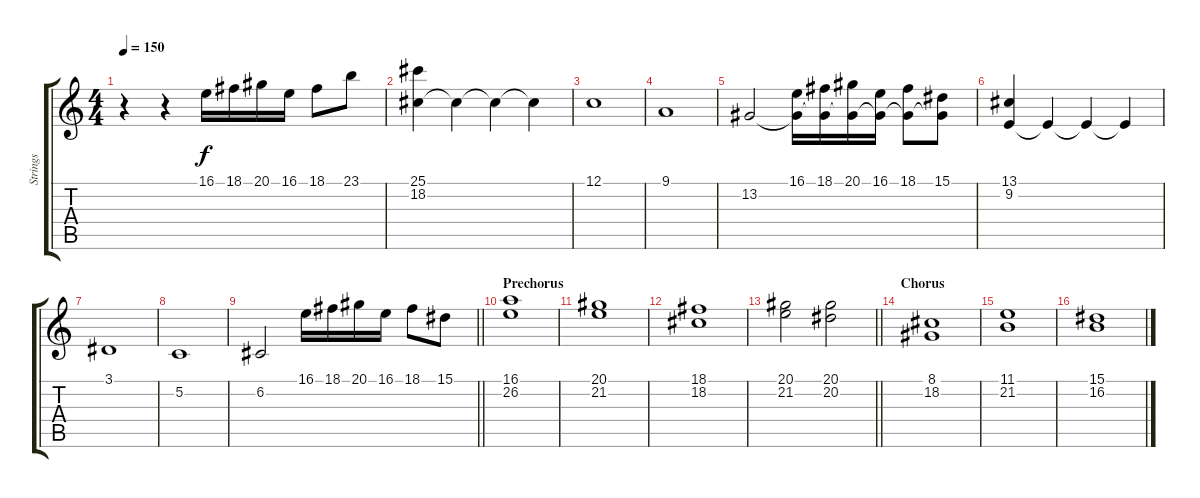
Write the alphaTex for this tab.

\track ("Strings" "Strings") {instrument stringensemble1}
\staff {score tabs}
\tuning (C4 G3 Eb3 Bb2 F2 C2) {hide}
\ts (4 4)
\tempo 150
\clef g2
\ks c
r.4{dy f} r.4 16.1.16 18.1.16 20.1.16 16.1.16 18.1.8 23.1.8 |
(25.1 18.2).4 18.2{t}.4 18.2{t}.4 18.2{t}.4 |
12.1.1 |
9.1.1 |
13.2.2 (16.1 13.2{t}).16 (18.1 13.2{t}).16 (20.1 13.2{t}).16 (16.1 13.2{t}).16 (18.1 13.2{t}).8 (15.1 13.2{t}).8 |
(13.1 9.2).4 9.2{t}.4 9.2{t}.4 9.2{t}.4 |
3.1.1 |
5.2.1 |
\barLineRight lightlight
6.2.2 16.1.16 18.1.16 20.1.16 16.1.16 18.1.8 15.1.8 |
\section ("" "Prechorus")
(16.1 26.2).1 |
(20.1 21.2).1 |
(18.1 18.2).1 |
\barLineRight lightlight
(20.1 21.2).2 (20.1 20.2).2 |
\section ("" "Chorus")
(8.1 18.2).1 |
(11.1 21.2).1 |
(15.1 16.2).1
